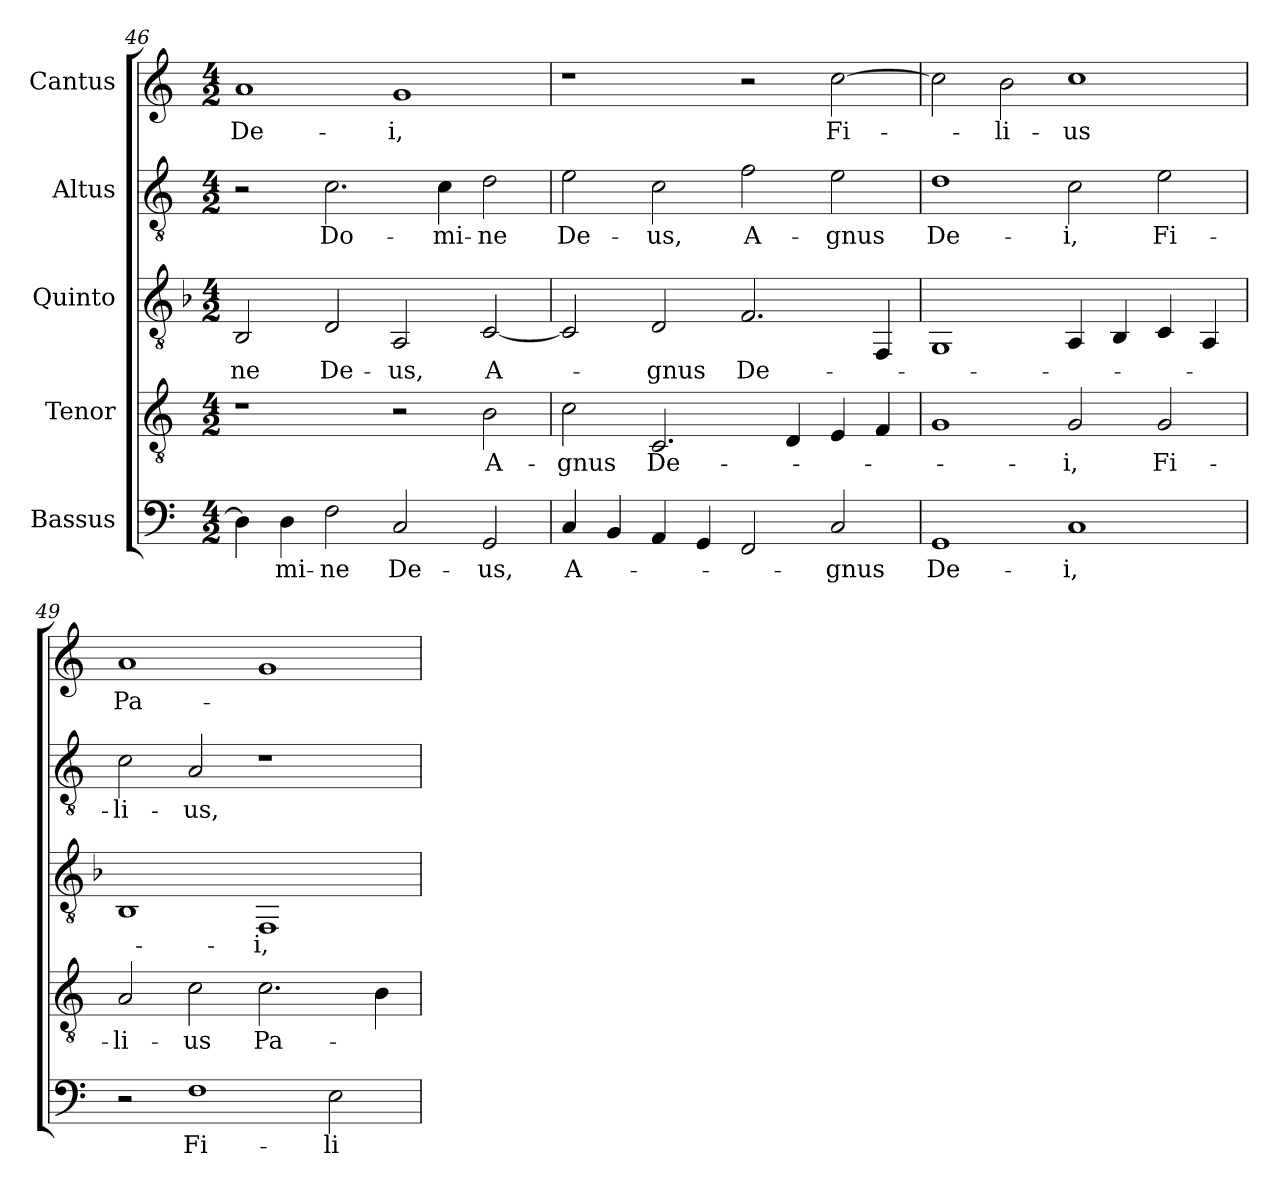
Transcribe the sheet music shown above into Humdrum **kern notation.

**kern	**text	**kern	**text	**kern	**text	**kern	**text	**kern	**text
*part5	*part5	*part4	*part4	*part3	*part3	*part2	*part2	*part1	*part1
*staff5	*staff5	*staff4	*staff4	*staff3	*staff3	*staff2	*staff2	*staff1	*staff1
*I"Bassus	*	*I"Tenor	*	*I"Quinto	*	*I"Altus	*	*I"Cantus	*
!!LO:LB:g=z
*clefF4	*	*clefGv2	*	*clefGv2	*	*clefGv2	*	*clefG2	*
*	*	*	*	*ITrd-4c-7	*	*	*	*	*
*k[]	*	*k[]	*	*k[]	*	*k[]	*	*k[]	*
*C:	*	*C:	*	*C:	*	*C:	*	*C:	*
*M4/2	*	*M4/2	*	*M4/2	*	*M4/2	*	*M4/2	*
=46	=46	=46	=46	=46	=46	=46	=46	=46	=46
!	!	!	!	!	!LO:LY:b:color=#000000	!	!	!	!
!	!	!	!	!	!	!	!	!	!LO:LY:b:color=#000000
4Di\]	.	1r	.	2Fi/	-ne	2r	.	1ai	De-
!	!LO:LY:b:color=#000000	!	!	!	!	!	!	!	!
4Di\	-mi-	.	.	.	.	.	.	.	.
!	!LO:LY:b:color=#000000	!	!	!	!	!	!	!	!
!	!	!	!	!	!LO:LY:b:color=#000000	!	!	!	!
!	!	!	!	!	!	!	!LO:LY:b:color=#000000	!	!
2Fi\	-ne	.	.	2Ai/	De-	2.ci\	Do-	.	.
!	!LO:LY:b:color=#000000	!	!	!	!	!	!	!	!
!	!	!	!	!	!LO:LY:b:color=#000000	!	!	!	!
!	!	!	!	!	!	!	!	!	!LO:LY:b:color=#000000
2Ci/	De-	2r	.	2Ei/	-us,	.	.	1gi	-i,
!	!	!	!	!	!	!	!LO:LY:b:color=#000000	!	!
.	.	.	.	.	.	4ci\	-mi-	.	.
!	!LO:LY:b:color=#000000	!	!	!	!	!	!	!	!
!	!	!	!LO:LY:b:color=#000000	!	!	!	!	!	!
!	!	!	!	!	!LO:LY:b:color=#000000	!	!	!	!
!	!	!	!	!	!	!	!LO:LY:b:color=#000000	!	!
2GGi/	-us,	2Bi\	A-	[<2Gi/	A-	2di\	-ne	.	.
=47	=47	=47	=47	=47	=47	=47	=47	=47	=47
!	!LO:LY:b:color=#000000	!	!	!	!	!	!	!	!
!	!	!	!LO:LY:b:color=#000000	!	!	!	!	!	!
!	!	!	!	!	!	!	!LO:LY:b:color=#000000	!	!
4Ci/	A-	2ci\	-gnus	2Gi/]	.	2ei\	De-	1r	.
4BBi/	.	.	.	.	.	.	.	.	.
!	!	!	!LO:LY:b:color=#000000	!	!	!	!	!	!
!	!	!	!	!	!LO:LY:b:color=#000000	!	!	!	!
!	!	!	!	!	!	!	!LO:LY:b:color=#000000	!	!
4AAi/	.	2.Ci/	De-	2Ai/	-gnus	2ci\	-us,	.	.
4GGi/	.	.	.	.	.	.	.	.	.
!	!	!	!	!	!LO:LY:b:color=#000000	!	!	!	!
!	!	!	!	!	!	!	!LO:LY:b:color=#000000	!	!
2FFi/	.	.	.	2.ci/	De-	2fi\	A-	2r	.
.	.	4Di/	.	.	.	.	.	.	.
!	!LO:LY:b:color=#000000	!	!	!	!	!	!	!	!
!	!	!	!	!	!	!	!LO:LY:b:color=#000000	!	!
!	!	!	!	!	!	!	!	!	!LO:LY:b:color=#000000
2Ci/	-gnus	4Ei/	.	.	.	2ei\	-gnus	[>2cci\	Fi-
.	.	4Fi/	.	4Ci/	.	.	.	.	.
=48	=48	=48	=48	=48	=48	=48	=48	=48	=48
!	!LO:LY:b:color=#000000	!	!	!	!	!	!	!	!
!	!	!	!	!	!	!	!LO:LY:b:color=#000000	!	!
1GGi	De-	1Gi	.	1Di	.	1di	De-	2cci\]	.
!	!	!	!	!	!	!	!	!	!LO:LY:b:color=#000000
.	.	.	.	.	.	.	.	2bi\	-li-
!	!LO:LY:b:color=#000000	!	!	!	!	!	!	!	!
!	!	!	!LO:LY:b:color=#000000	!	!	!	!	!	!
!	!	!	!	!	!	!	!LO:LY:b:color=#000000	!	!
!	!	!	!	!	!	!	!	!	!LO:LY:b:color=#000000
1Ci	-i,	2Gi/	-i,	4Ei/	.	2ci\	-i,	1cci	-us
.	.	.	.	4Fi/	.	.	.	.	.
!	!	!	!LO:LY:b:color=#000000	!	!	!	!	!	!
!	!	!	!	!	!	!	!LO:LY:b:color=#000000	!	!
.	.	2Gi/	Fi-	4Gi/	.	2ei\	Fi-	.	.
.	.	.	.	4Ei/	.	.	.	.	.
=49	=49	=49	=49	=49	=49	=49	=49	=49	=49
!	!	!	!LO:LY:b:color=#000000	!	!	!	!	!	!
!	!	!	!	!	!	!	!LO:LY:b:color=#000000	!	!
!	!	!	!	!	!	!	!	!	!LO:LY:b:color=#000000
2r	.	2Ai/	-li-	1Fi	.	2ci\	-li-	1ai	Pa-
!	!LO:LY:b:color=#000000	!	!	!	!	!	!	!	!
!	!	!	!LO:LY:b:color=#000000	!	!	!	!	!	!
!	!	!	!	!	!	!	!LO:LY:b:color=#000000	!	!
1Fi	Fi-	2ci\	-us	.	.	2Ai/	-us,	.	.
!	!	!	!LO:LY:b:color=#000000	!	!	!	!	!	!
!	!	!	!	!	!LO:LY:b:color=#000000	!	!	!	!
.	.	2.ci\	Pa-	1Ci	-i,	1r	.	1gi	.
!	!LO:LY:b:color=#000000	!	!	!	!	!	!	!	!
2Ei\	-li-	.	.	.	.	.	.	.	.
.	.	4Bi\	.	.	.	.	.	.	.
=	=	=	=	=	=	=	=	=	=
*-	*-	*-	*-	*-	*-	*-	*-	*-	*-
